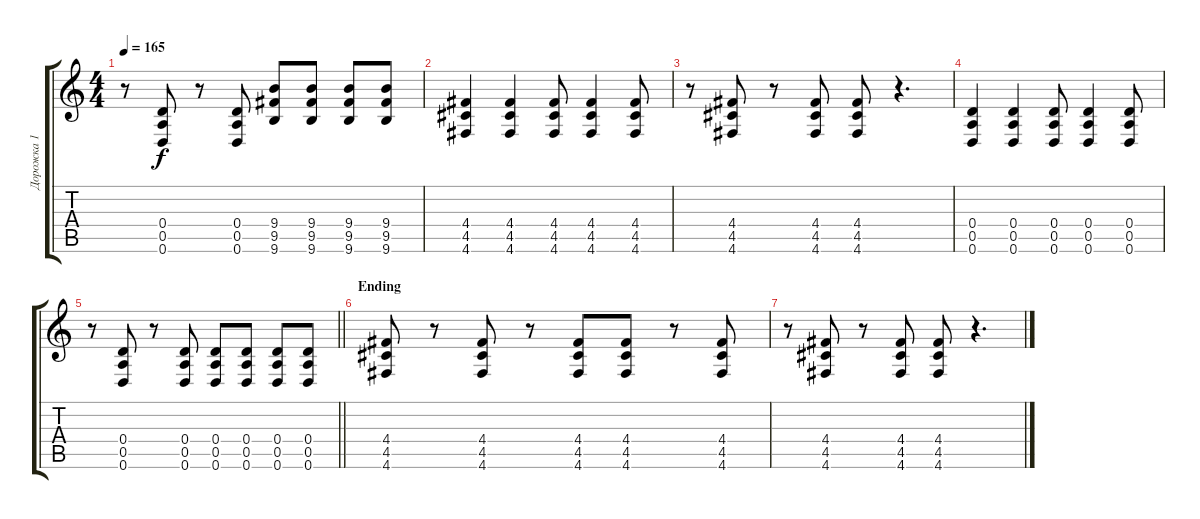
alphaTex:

\track ("Дорожка 1" "Дорожка 1") {instrument distortionguitar}
\staff {score tabs}
\tuning (E4 B3 G3 D3 A2 D2) {hide}
\ts (4 4)
\tempo 165
\clef g2
\ks c
r.8{dy f} (0.4 0.5 0.6).8 r.8 (0.4 0.5 0.6).8 (9.4 9.5 9.6).8 (9.4 9.5 9.6).8 (9.4 9.5 9.6).8 (9.4 9.5 9.6).8 |
(4.4 4.5 4.6).4 (4.4 4.5 4.6).4 (4.4 4.5 4.6).8 (4.4 4.5 4.6).4 (4.4 4.5 4.6).8 |
r.8 (4.4 4.5 4.6).8 r.8 (4.4 4.5 4.6).8 (4.4 4.5 4.6).8 r.4{d} |
(0.4 0.5 0.6).4 (0.4 0.5 0.6).4 (0.4 0.5 0.6).8 (0.4 0.5 0.6).4 (0.4 0.5 0.6).8 |
\barLineRight lightlight
r.8 (0.4 0.5 0.6).8 r.8 (0.4 0.5 0.6).8 (0.4 0.5 0.6).8 (0.4 0.5 0.6).8 (0.4 0.5 0.6).8 (0.4 0.5 0.6).8 |
\section ("" "Ending")
(4.4 4.5 4.6).8 r.8 (4.4 4.5 4.6).8 r.8 (4.4 4.5 4.6).8 (4.4 4.5 4.6).8 r.8 (4.4 4.5 4.6).8 |
r.8 (4.4 4.5 4.6).8 r.8 (4.4 4.5 4.6).8 (4.4 4.5 4.6).8 r.4{d}
